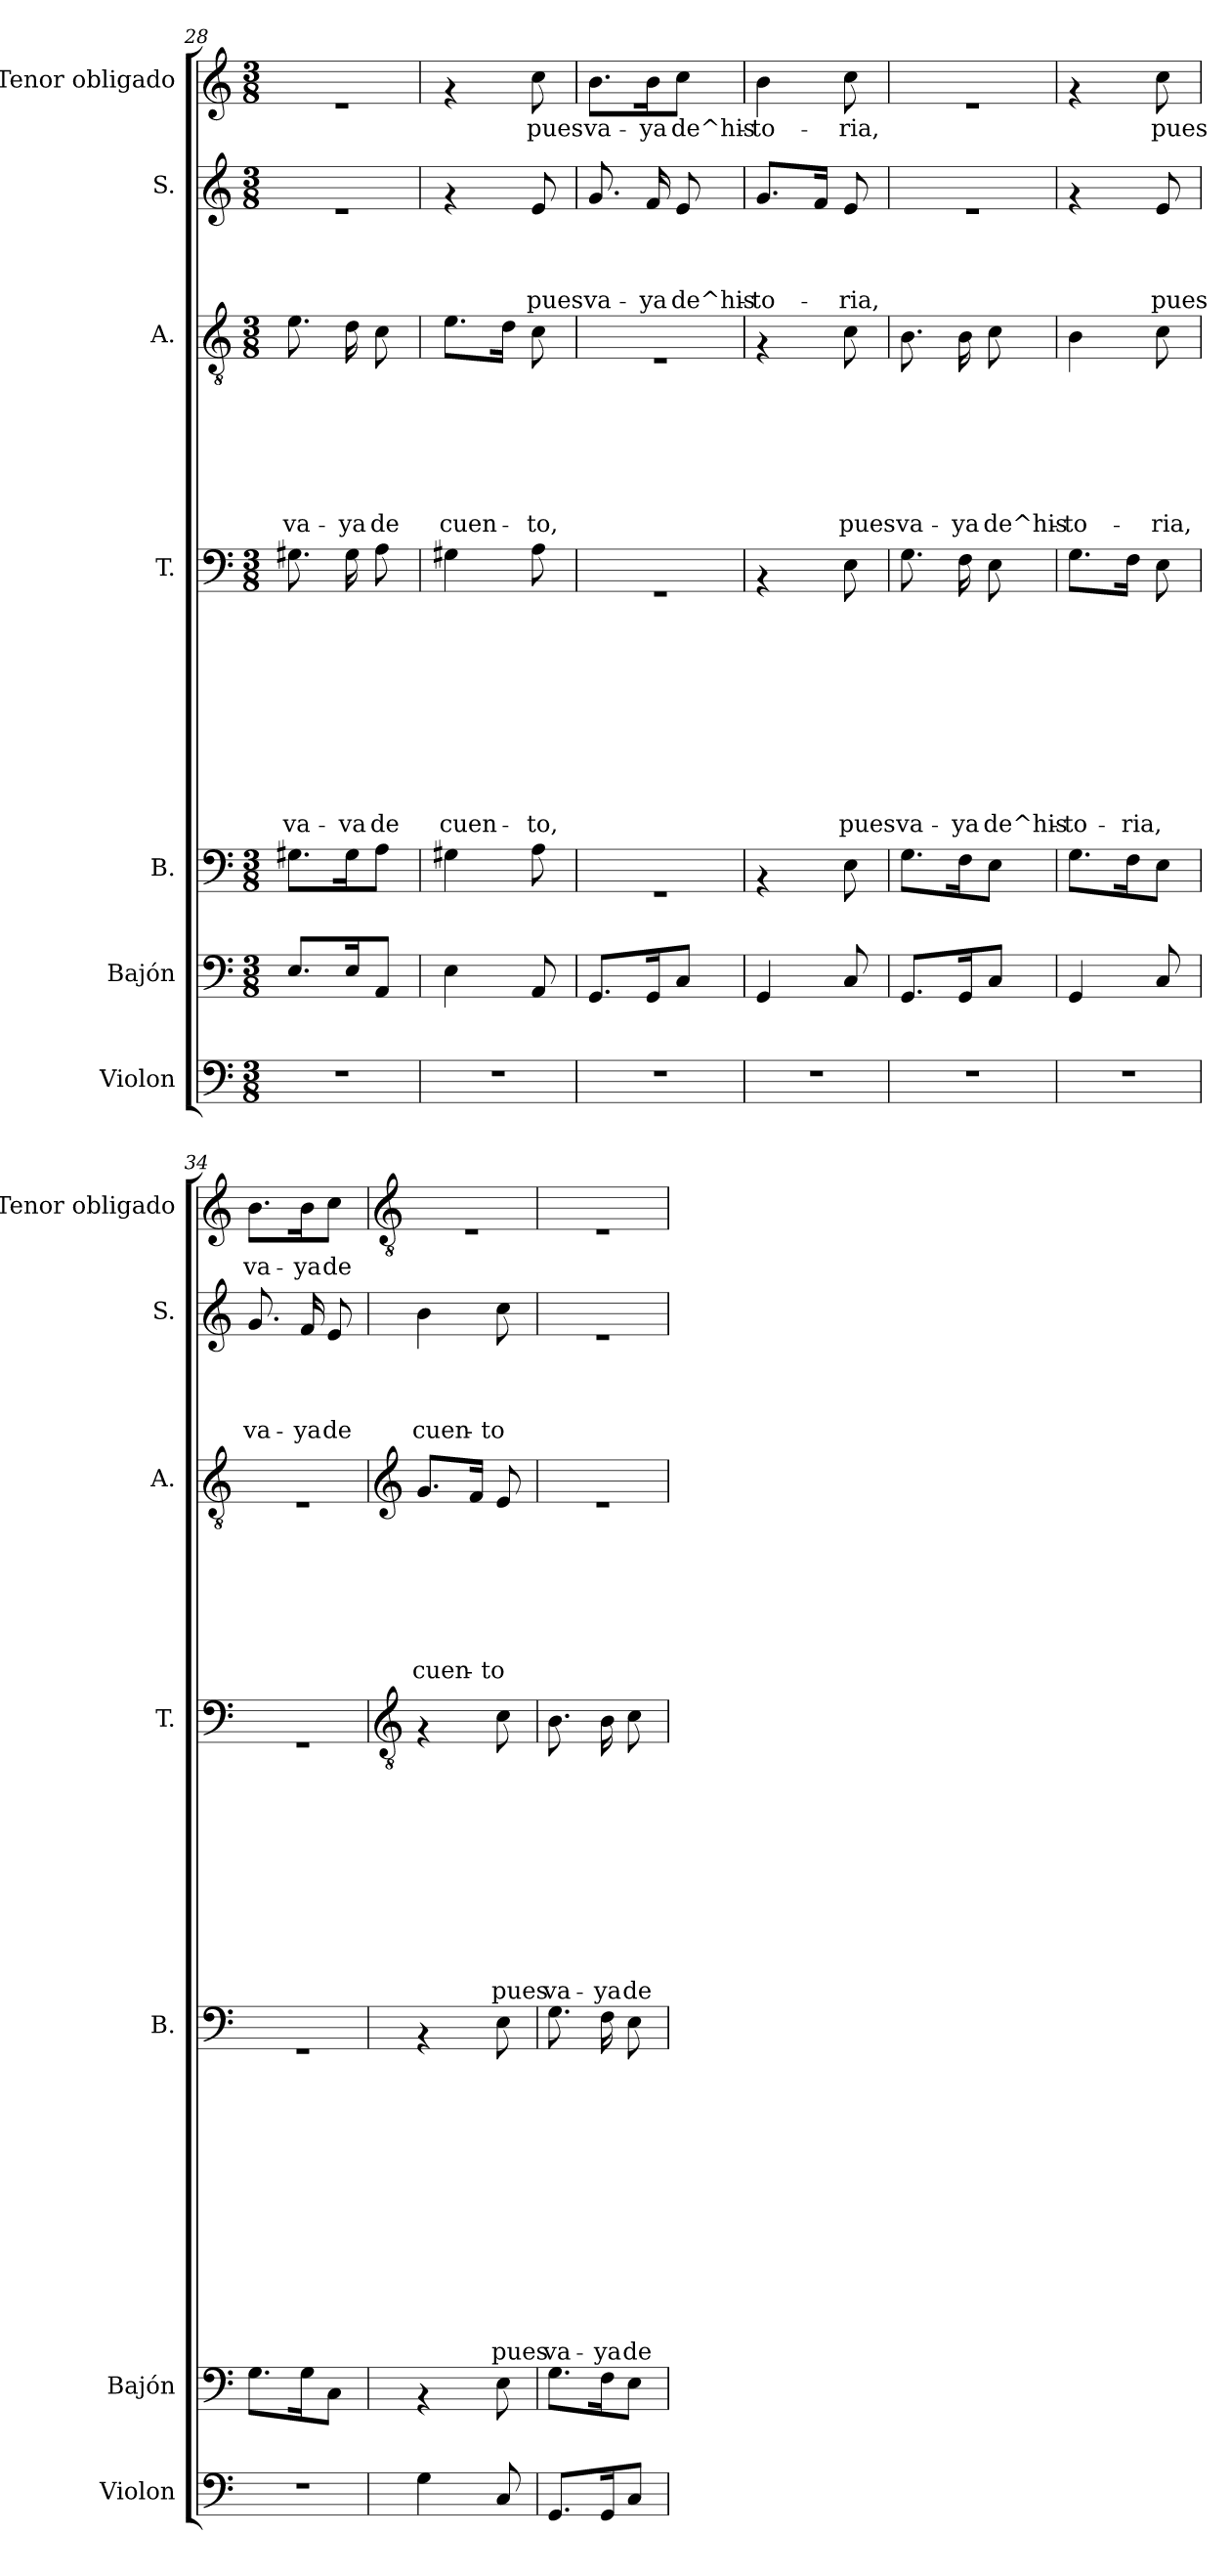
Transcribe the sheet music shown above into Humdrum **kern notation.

**kern	**kern	**kern	**text	**text	**text	**text	**text	**text	**text	**text	**text	**text	**text	**text	**text	**kern	**text	**text	**text	**text	**text	**text	**text	**text	**text	**text	**kern	**text	**text	**text	**text	**text	**text	**text	**kern	**text	**text	**text	**text	**kern	**text
*part7	*part6	*part5	*part5	*part5	*part5	*part5	*part5	*part5	*part5	*part5	*part5	*part5	*part5	*part5	*part5	*part4	*part4	*part4	*part4	*part4	*part4	*part4	*part4	*part4	*part4	*part4	*part3	*part3	*part3	*part3	*part3	*part3	*part3	*part3	*part2	*part2	*part2	*part2	*part2	*part1	*part1
*staff7	*staff6	*staff5	*staff5	*staff5	*staff5	*staff5	*staff5	*staff5	*staff5	*staff5	*staff5	*staff5	*staff5	*staff5	*staff5	*staff4	*staff4	*staff4	*staff4	*staff4	*staff4	*staff4	*staff4	*staff4	*staff4	*staff4	*staff3	*staff3	*staff3	*staff3	*staff3	*staff3	*staff3	*staff3	*staff2	*staff2	*staff2	*staff2	*staff2	*staff1	*staff1
*I"Violon	*I"Bajón	*I"B.	*	*	*	*	*	*	*	*	*	*	*	*	*	*I"T.	*	*	*	*	*	*	*	*	*	*	*I"A.	*	*	*	*	*	*	*	*I"S.	*	*	*	*	*I"Tenor obligado	*
*I'Violon	*I'Bajón	*I'B.	*	*	*	*	*	*	*	*	*	*	*	*	*	*I'T.	*	*	*	*	*	*	*	*	*	*	*I'A.	*	*	*	*	*	*	*	*I'S.	*	*	*	*	*I'Tenor obligado	*
!!LO:LB:g=z
*clefF4	*clefF4	*clefF4	*	*	*	*	*	*	*	*	*	*	*	*	*	*clefF4	*	*	*	*	*	*	*	*	*	*	*clefGv2	*	*	*	*	*	*	*	*clefG2	*	*	*	*	*clefG2	*
*k[]	*k[]	*k[]	*	*	*	*	*	*	*	*	*	*	*	*	*	*k[]	*	*	*	*	*	*	*	*	*	*	*k[]	*	*	*	*	*	*	*	*k[]	*	*	*	*	*k[]	*
*C:	*C:	*C:	*	*	*	*	*	*	*	*	*	*	*	*	*	*C:	*	*	*	*	*	*	*	*	*	*	*C:	*	*	*	*	*	*	*	*C:	*	*	*	*	*C:	*
*M3/8	*M3/8	*M3/8	*	*	*	*	*	*	*	*	*	*	*	*	*	*M3/8	*	*	*	*	*	*	*	*	*	*	*M3/8	*	*	*	*	*	*	*	*M3/8	*	*	*	*	*M3/8	*
=28	=28	=28	=28	=28	=28	=28	=28	=28	=28	=28	=28	=28	=28	=28	=28	=28	=28	=28	=28	=28	=28	=28	=28	=28	=28	=28	=28	=28	=28	=28	=28	=28	=28	=28	=28	=28	=28	=28	=28	=28	=28
!	!	!	!	!	!	!	!	!	!	!	!	!	!	!	!	!	!	!	!	!	!	!	!	!	!	!LO:LY:b	!	!	!	!	!	!	!	!LO:LY:b	!	!	!	!	!	!	!
4.r	8.E/L	8.G#X\L	.	.	.	.	.	.	.	.	.	.	.	.	.	8.G#X\	.	.	.	.	.	.	.	.	.	va-	8.e\	.	.	.	.	.	.	va-	4.re	.	.	.	.	4.re	.
!	!	!	!	!	!	!	!	!	!	!	!	!	!	!	!	!	!	!	!	!	!	!	!	!	!	!LO:LY:b	!	!	!	!	!	!	!	!LO:LY:b	!	!	!	!	!	!	!
.	16E/k	16G#\k	.	.	.	.	.	.	.	.	.	.	.	.	.	16G#\	.	.	.	.	.	.	.	.	.	-va	16d\	.	.	.	.	.	.	-ya	.	.	.	.	.	.	.
!	!	!	!	!	!	!	!	!	!	!	!	!	!	!	!	!	!	!	!	!	!	!	!	!	!	!LO:LY:b	!	!	!	!	!	!	!	!LO:LY:b	!	!	!	!	!	!	!
.	8AA/J	8A\J	.	.	.	.	.	.	.	.	.	.	.	.	.	8A\	.	.	.	.	.	.	.	.	.	de	8c\	.	.	.	.	.	.	de	.	.	.	.	.	.	.
=29	=29	=29	=29	=29	=29	=29	=29	=29	=29	=29	=29	=29	=29	=29	=29	=29	=29	=29	=29	=29	=29	=29	=29	=29	=29	=29	=29	=29	=29	=29	=29	=29	=29	=29	=29	=29	=29	=29	=29	=29	=29
!	!	!	!	!	!	!	!	!	!	!	!	!	!	!	!	!	!	!	!	!	!	!	!	!	!	!LO:LY:b	!	!	!	!	!	!	!	!LO:LY:b	!	!	!	!	!	!	!
4.r	4E\	4G#X\	.	.	.	.	.	.	.	.	.	.	.	.	.	4G#X\	.	.	.	.	.	.	.	.	.	cuen-	8.e\L	.	.	.	.	.	.	cuen-	4rf	.	.	.	.	4rf	.
.	.	.	.	.	.	.	.	.	.	.	.	.	.	.	.	.	.	.	.	.	.	.	.	.	.	.	16d\Jk	.	.	.	.	.	.	.	.	.	.	.	.	.	.
!	!	!	!	!	!	!	!	!	!	!	!	!	!	!	!	!	!	!	!	!	!	!	!	!	!	!LO:LY:b	!	!	!	!	!	!	!	!LO:LY:b	!	!	!	!	!LO:LY:b	!	!LO:LY:b
.	8AA/	8A\	.	.	.	.	.	.	.	.	.	.	.	.	.	8A\	.	.	.	.	.	.	.	.	.	-to,	8c\	.	.	.	.	.	.	-to,	8e/	.	.	.	pues	8cc\	-pues
=30	=30	=30	=30	=30	=30	=30	=30	=30	=30	=30	=30	=30	=30	=30	=30	=30	=30	=30	=30	=30	=30	=30	=30	=30	=30	=30	=30	=30	=30	=30	=30	=30	=30	=30	=30	=30	=30	=30	=30	=30	=30
!	!	!	!	!	!	!	!	!	!	!	!	!	!	!	!	!	!	!	!	!	!	!	!	!	!	!	!	!	!	!	!	!	!	!	!	!	!	!	!LO:LY:b	!	!LO:LY:b
4.r	8.GG/L	4.rGG	.	.	.	.	.	.	.	.	.	.	.	.	.	4.rGG	.	.	.	.	.	.	.	.	.	.	4.rE	.	.	.	.	.	.	.	8.g/	.	.	.	va-	8.b\L	va-
!	!	!	!	!	!	!	!	!	!	!	!	!	!	!	!	!	!	!	!	!	!	!	!	!	!	!	!	!	!	!	!	!	!	!	!	!	!	!	!LO:LY:b	!	!LO:LY:b
.	16GG/k	.	.	.	.	.	.	.	.	.	.	.	.	.	.	.	.	.	.	.	.	.	.	.	.	.	.	.	.	.	.	.	.	.	16f/	.	.	.	-ya	16b\K	-ya
!	!	!	!	!	!	!	!	!	!	!	!	!	!	!	!	!	!	!	!	!	!	!	!	!	!	!	!	!	!	!	!	!	!	!	!	!	!	!	!LO:LY:b	!	!LO:LY:b
.	8C/J	.	.	.	.	.	.	.	.	.	.	.	.	.	.	.	.	.	.	.	.	.	.	.	.	.	.	.	.	.	.	.	.	.	8e/	.	.	.	de^his-	8cc\J	de^his-
=31	=31	=31	=31	=31	=31	=31	=31	=31	=31	=31	=31	=31	=31	=31	=31	=31	=31	=31	=31	=31	=31	=31	=31	=31	=31	=31	=31	=31	=31	=31	=31	=31	=31	=31	=31	=31	=31	=31	=31	=31	=31
!	!	!	!	!	!	!	!	!	!	!	!	!	!	!	!	!	!	!	!	!	!	!	!	!	!	!	!	!	!	!	!	!	!	!	!	!	!	!	!LO:LY:b	!	!LO:LY:b
4.r	4GG/	4rAA	.	.	.	.	.	.	.	.	.	.	.	.	.	4rAA	.	.	.	.	.	.	.	.	.	.	4rF	.	.	.	.	.	.	.	8.g/L	.	.	.	-to-	4b\	-to-
.	.	.	.	.	.	.	.	.	.	.	.	.	.	.	.	.	.	.	.	.	.	.	.	.	.	.	.	.	.	.	.	.	.	.	16f/Jk	.	.	.	.	.	.
!	!	!	!	!	!	!	!	!	!	!	!	!	!	!	!	!	!	!	!	!	!	!	!	!	!	!LO:LY:b	!	!	!	!	!	!	!	!LO:LY:b	!	!	!	!	!LO:LY:b	!	!LO:LY:b
.	8C/	8E\	.	.	.	.	.	.	.	.	.	.	.	.	.	8E\	.	.	.	.	.	.	.	.	.	pues	8c\	.	.	.	.	.	.	pues	8e/	.	.	.	-ria,	8cc\	-ria,
=32	=32	=32	=32	=32	=32	=32	=32	=32	=32	=32	=32	=32	=32	=32	=32	=32	=32	=32	=32	=32	=32	=32	=32	=32	=32	=32	=32	=32	=32	=32	=32	=32	=32	=32	=32	=32	=32	=32	=32	=32	=32
!	!	!	!	!	!	!	!	!	!	!	!	!	!	!	!	!	!	!	!	!	!	!	!	!	!	!LO:LY:b	!	!	!	!	!	!	!	!LO:LY:b	!	!	!	!	!	!	!
4.r	8.GG/L	8.G\L	.	.	.	.	.	.	.	.	.	.	.	.	.	8.G\	.	.	.	.	.	.	.	.	.	va-	8.B\	.	.	.	.	.	.	va-	4.re	.	.	.	.	4.re	.
!	!	!	!	!	!	!	!	!	!	!	!	!	!	!	!	!	!	!	!	!	!	!	!	!	!	!LO:LY:b	!	!	!	!	!	!	!	!LO:LY:b	!	!	!	!	!	!	!
.	16GG/k	16F\k	.	.	.	.	.	.	.	.	.	.	.	.	.	16F\	.	.	.	.	.	.	.	.	.	-ya	16B\	.	.	.	.	.	.	-ya	.	.	.	.	.	.	.
!	!	!	!	!	!	!	!	!	!	!	!	!	!	!	!	!	!	!	!	!	!	!	!	!	!	!LO:LY:b	!	!	!	!	!	!	!	!LO:LY:b	!	!	!	!	!	!	!
.	8C/J	8E\J	.	.	.	.	.	.	.	.	.	.	.	.	.	8E\	.	.	.	.	.	.	.	.	.	de^his-	8c\	.	.	.	.	.	.	de^his-	.	.	.	.	.	.	.
=33	=33	=33	=33	=33	=33	=33	=33	=33	=33	=33	=33	=33	=33	=33	=33	=33	=33	=33	=33	=33	=33	=33	=33	=33	=33	=33	=33	=33	=33	=33	=33	=33	=33	=33	=33	=33	=33	=33	=33	=33	=33
!	!	!	!	!	!	!	!	!	!	!	!	!	!	!	!	!	!	!	!	!	!	!	!	!	!	!LO:LY:b	!	!	!	!	!	!	!	!LO:LY:b	!	!	!	!	!	!	!
4.r	4GG/	8.G\L	.	.	.	.	.	.	.	.	.	.	.	.	.	8.G\L	.	.	.	.	.	.	.	.	.	-to-	4B\	.	.	.	.	.	.	-to-	4rf	.	.	.	.	4rf	.
!	!	!	!	!	!	!	!	!	!	!	!	!	!	!	!	!	!	!	!	!	!	!	!	!	!	!LO:LY:b	!	!	!	!	!	!	!	!	!	!	!	!	!	!	!
.	.	16F\k	.	.	.	.	.	.	.	.	.	.	.	.	.	16F\Jk	.	.	.	.	.	.	.	.	.	-ria,	.	.	.	.	.	.	.	.	.	.	.	.	.	.	.
!	!	!	!	!	!	!	!	!	!	!	!	!	!	!	!	!	!	!	!	!	!	!	!	!	!	!	!	!	!	!	!	!	!	!LO:LY:b	!	!	!	!	!LO:LY:b	!	!LO:LY:b
.	8C/	8E\J	.	.	.	.	.	.	.	.	.	.	.	.	.	8E\	.	.	.	.	.	.	.	.	.	.	8c\	.	.	.	.	.	.	-ria,	8e/	.	.	.	pues	8cc\	pues
=34	=34	=34	=34	=34	=34	=34	=34	=34	=34	=34	=34	=34	=34	=34	=34	=34	=34	=34	=34	=34	=34	=34	=34	=34	=34	=34	=34	=34	=34	=34	=34	=34	=34	=34	=34	=34	=34	=34	=34	=34	=34
!	!	!	!	!	!	!	!	!	!	!	!	!	!	!	!	!	!	!	!	!	!	!	!	!	!	!	!	!	!	!	!	!	!	!	!	!	!	!	!LO:LY:b	!	!LO:LY:b
4.r	8.G\L	4.rGG	.	.	.	.	.	.	.	.	.	.	.	.	.	4.rGG	.	.	.	.	.	.	.	.	.	.	4.rE	.	.	.	.	.	.	.	8.g/	.	.	.	va-	8.b\L	va-
!	!	!	!	!	!	!	!	!	!	!	!	!	!	!	!	!	!	!	!	!	!	!	!	!	!	!	!	!	!	!	!	!	!	!	!	!	!	!	!LO:LY:b	!	!LO:LY:b
.	16G\k	.	.	.	.	.	.	.	.	.	.	.	.	.	.	.	.	.	.	.	.	.	.	.	.	.	.	.	.	.	.	.	.	.	16f/	.	.	.	-ya	16b\K	-ya
!	!	!	!	!	!	!	!	!	!	!	!	!	!	!	!	!	!	!	!	!	!	!	!	!	!	!	!	!	!	!	!	!	!	!	!	!	!	!	!LO:LY:b	!	!LO:LY:b
.	8C\J	.	.	.	.	.	.	.	.	.	.	.	.	.	.	.	.	.	.	.	.	.	.	.	.	.	.	.	.	.	.	.	.	.	8e/	.	.	.	de	8cc\J	de
!!LO:PB:g=z
=35	=35	=35	=35	=35	=35	=35	=35	=35	=35	=35	=35	=35	=35	=35	=35	=35	=35	=35	=35	=35	=35	=35	=35	=35	=35	=35	=35	=35	=35	=35	=35	=35	=35	=35	=35	=35	=35	=35	=35	=35	=35
*	*	*	*	*	*	*	*	*	*	*	*	*	*	*	*	*clefGv2	*	*	*	*	*	*	*	*	*	*	*clefG2	*	*	*	*	*	*	*	*	*	*	*	*	*clefGv2	*
!	!	!	!	!	!	!	!	!	!	!	!	!	!	!	!	!	!	!	!	!	!	!	!	!	!	!	!	!	!	!	!	!	!	!LO:LY:b	!	!	!	!	!LO:LY:b	!	!
4G\	4rAA	4rAA	.	.	.	.	.	.	.	.	.	.	.	.	.	4rF	.	.	.	.	.	.	.	.	.	.	8.g/L	.	.	.	.	.	.	cuen-	4b\	.	.	.	cuen-	4.rE	.
.	.	.	.	.	.	.	.	.	.	.	.	.	.	.	.	.	.	.	.	.	.	.	.	.	.	.	16f/Jk	.	.	.	.	.	.	.	.	.	.	.	.	.	.
!	!	!	!	!	!	!	!	!	!	!	!	!	!	!	!LO:LY:b	!	!	!	!	!	!	!	!	!	!	!LO:LY:b	!	!	!	!	!	!	!	!LO:LY:b	!	!	!	!	!LO:LY:b	!	!
8C/	8E\	8E\	.	.	.	.	.	.	.	.	.	.	.	.	pues	8c\	.	.	.	.	.	.	.	.	.	pues	8e/	.	.	.	.	.	.	-to	8cc\	.	.	.	-to	.	.
=36	=36	=36	=36	=36	=36	=36	=36	=36	=36	=36	=36	=36	=36	=36	=36	=36	=36	=36	=36	=36	=36	=36	=36	=36	=36	=36	=36	=36	=36	=36	=36	=36	=36	=36	=36	=36	=36	=36	=36	=36	=36
!	!	!	!	!	!	!	!	!	!	!	!	!	!	!	!LO:LY:b	!	!	!	!	!	!	!	!	!	!	!LO:LY:b	!	!	!	!	!	!	!	!	!	!	!	!	!	!	!
8.GG/L	8.G\L	8.G\	.	.	.	.	.	.	.	.	.	.	.	.	va-	8.B\	.	.	.	.	.	.	.	.	.	va-	4.re	.	.	.	.	.	.	.	4.re	.	.	.	.	4.rE	.
!	!	!	!	!	!	!	!	!	!	!	!	!	!	!	!LO:LY:b	!	!	!	!	!	!	!	!	!	!	!LO:LY:b	!	!	!	!	!	!	!	!	!	!	!	!	!	!	!
16GG/k	16F\k	16F\	.	.	.	.	.	.	.	.	.	.	.	.	-ya	16B\	.	.	.	.	.	.	.	.	.	-ya	.	.	.	.	.	.	.	.	.	.	.	.	.	.	.
!	!	!	!	!	!	!	!	!	!	!	!	!	!	!	!LO:LY:b	!	!	!	!	!	!	!	!	!	!	!LO:LY:b	!	!	!	!	!	!	!	!	!	!	!	!	!	!	!
8C/J	8E\J	8E\	.	.	.	.	.	.	.	.	.	.	.	.	de	8c\	.	.	.	.	.	.	.	.	.	de	.	.	.	.	.	.	.	.	.	.	.	.	.	.	.
=	=	=	=	=	=	=	=	=	=	=	=	=	=	=	=	=	=	=	=	=	=	=	=	=	=	=	=	=	=	=	=	=	=	=	=	=	=	=	=	=	=
*-	*-	*-	*-	*-	*-	*-	*-	*-	*-	*-	*-	*-	*-	*-	*-	*-	*-	*-	*-	*-	*-	*-	*-	*-	*-	*-	*-	*-	*-	*-	*-	*-	*-	*-	*-	*-	*-	*-	*-	*-	*-
